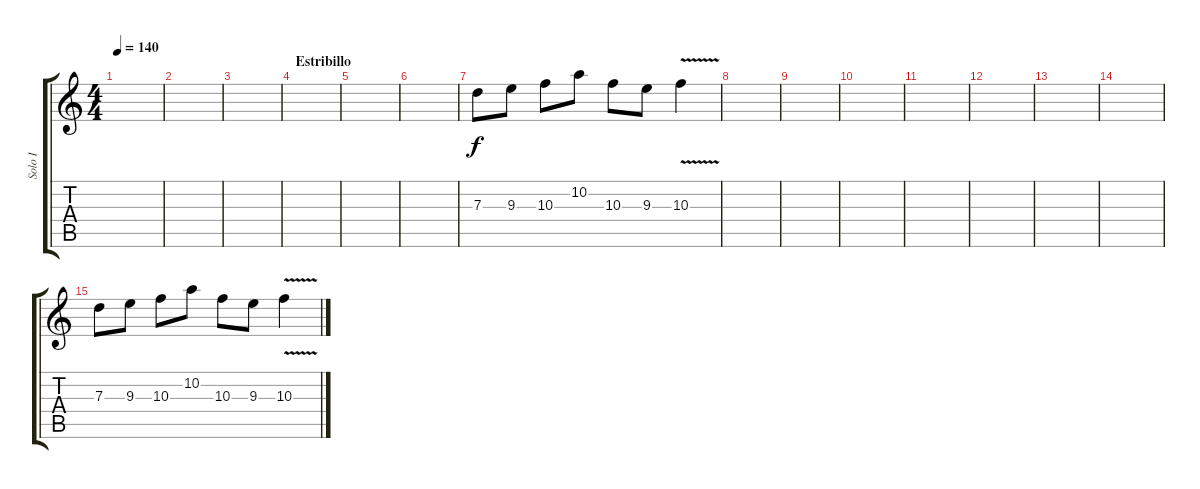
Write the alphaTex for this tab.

\track ("Solo I" "Solo I") {instrument distortionguitar}
\staff {score tabs}
\tuning (E4 B3 G3 D3 A2 E2) {hide}
\ts (4 4)
\tempo 140
\clef g2
\ks c
|
|
|
\section ("" "Estribillo")
|
|
|
7.3.8{volume 14} 9.3.8 10.3.8 10.2.8 10.3.8 9.3.8 10.3{v}.4 |
|
|
|
|
|
|
|
7.3.8 9.3.8 10.3.8 10.2.8 10.3.8 9.3.8 10.3{v}.4
